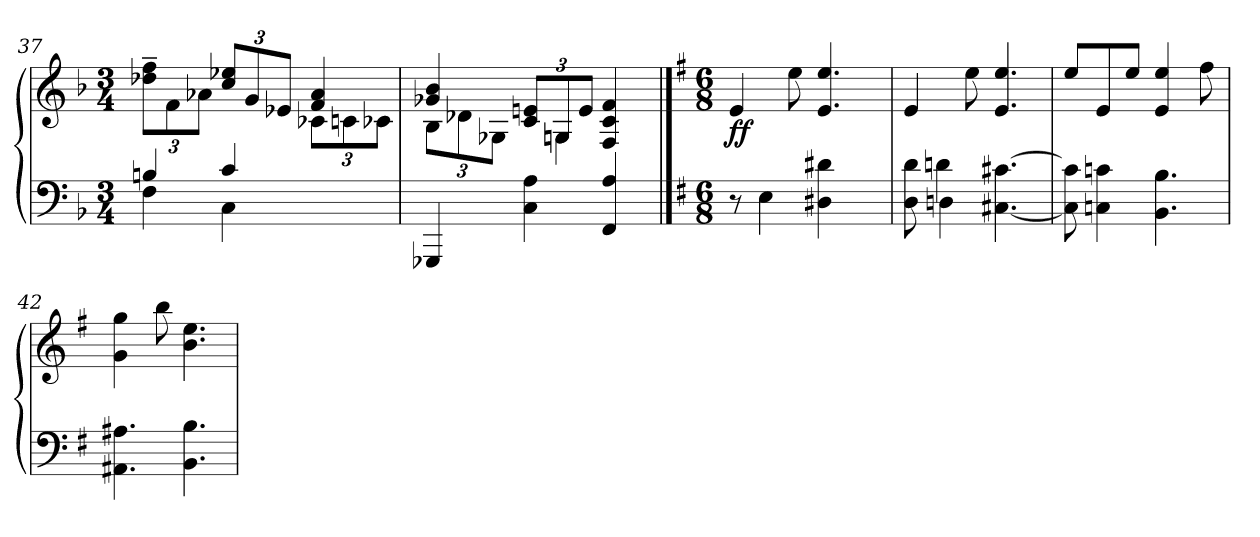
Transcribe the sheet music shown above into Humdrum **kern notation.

**kern	**kern	**dynam
*part1	*part1	*part1
*staff2	*staff1	*staff1/2
*clefF4	*clefG2	*
*k[b-]	*k[b-]	*
*M3/4	*M3/4	*
=37	=37	=37
*^	*^	*
4Bn/	4F\	12ff\~ 12dd-X\~L	2ryy	.
.	.	12f\	.	.
.	.	12a-X\J	.	.
4c/	4C\	12ee-X/ 12cc/L	.	.
.	.	12g/	.	.
.	.	12e-X/J	.	.
4ryy	4ryy	4a-/ 4f/	12c-X\L	.
.	.	.	12cn\	.
.	.	.	12c-X\J	.
*v	*v	*	*	*
=38	=38	=38	=38
4GGG-X/	4b-/ 4g-X/	12B-\L	.
.	.	12d-X\	.
.	.	12G-X\J	.
4A\ 4C\	12en/ 12c/L	12ryy	.
.	12Gn/	4Gn\	.
.	12e/J	.	.
4A/ 4FF/	4f/ 4c/ 4F/	.	.
.	.	6ryy	.
*	*v	*v	*
!!LO:LB:g=z
==39	==39	==39
*k[f#]	*k[f#]	*
*M6/8	*M6/8	*
*	*^	*
!	!	!	!LO:DY:b
*	*v	*v	*
8r	4e/	ff
4E\	.	.
.	8ee\	.
4d#X\ 4D#X\	4.ee/ 4.e/	.
8ryy	.	.
=40	=40	=40
*^	*	*
8d\ 8D\	8ryy	4e/	.
4dn\	4Dn\	.	.
.	.	8ee\	.
[4.c#X\ [4.C#X\	4.ryy	4.ee/ 4.e/	.
*v	*v	*	*
=41	=41	=41
8c#\] 8C#\]	8ee/L	.
4cn\ 4Cn\	8e/	.
.	8ee/J	.
4.B\ 4.BB\	4ee/ 4e/	.
.	8ff#\	.
=42	=42	=42
4.A#X\ 4.AA#X\	4gg\ 4g\	.
.	8bb\	.
4.B\ 4.BB\	4.ee\ 4.b\	.
=	=	=
*-	*-	*-
